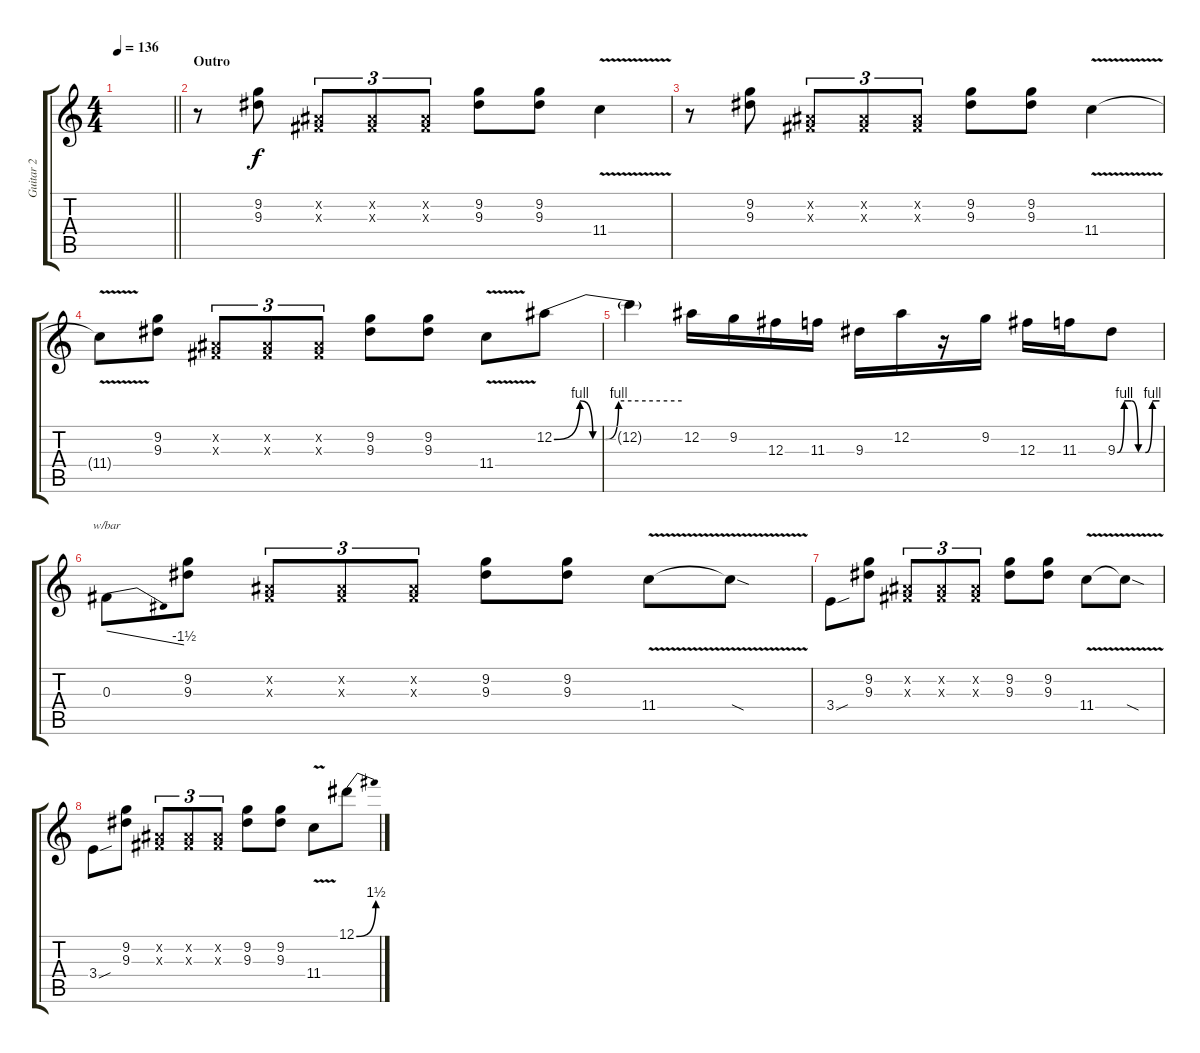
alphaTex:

\track ("Guitar 2" "Guitar 2") {instrument overdrivenguitar}
\staff {score tabs}
\tuning (Eb4 Bb3 Gb3 Db3 Ab2 Eb2) {hide}
\ts (4 4)
\tempo 136
\clef g2
\barLineRight lightlight
\ks c
|
\section ("" "Outro")
r.8 (9.2 9.3).8 (0.2{x} 0.3{x}).8{tu (3 2)} (0.2{x} 0.3{x}).8{tu (3 2)} (0.2{x} 0.3{x}).8{tu (3 2)} (9.2 9.3).8 (9.2 9.3).8 11.4{v}.4 |
r.8 (9.2 9.3).8 (0.2{x} 0.3{x}).8{tu (3 2)} (0.2{x} 0.3{x}).8{tu (3 2)} (0.2{x} 0.3{x}).8{tu (3 2)} (9.2 9.3).8 (9.2 9.3).8 11.4{v}.4 |
11.4{t}.8 (9.2 9.3).8 (0.2{x} 0.3{x}).8{tu (3 2)} (0.2{x} 0.3{x}).8{tu (3 2)} (0.2{x} 0.3{x}).8{tu (3 2)} (9.2 9.3).8 (9.2 9.3).8 11.4{v}.8 12.2{be (custom 0 0 20 4 30 0 40 0 50 4 60 4)}.8 |
12.2{be (hold 0 4 60 4) t}.4 12.2.16 9.2.16 12.3.16 11.3.16 9.3.16 12.2.16 r.16 9.2.16 12.3.16 11.3.16 9.3{be (custom 0 0 10 4 20 4 30 0 40 0 50 4 60 4)}.8 |
0.3.8{tbe (dive default 0 0 60 -6)} (9.2 9.3).8 (0.2{x} 0.3{x}).8{tu (3 2)} (0.2{x} 0.3{x}).8{tu (3 2)} (0.2{x} 0.3{x}).8{tu (3 2)} (9.2 9.3).8 (9.2 9.3).8 11.4{v}.8 11.4{sod t}.8 |
3.4{sou}.8 (9.2 9.3).8 (0.2{x} 0.3{x}).8{tu (3 2)} (0.2{x} 0.3{x}).8{tu (3 2)} (0.2{x} 0.3{x}).8{tu (3 2)} (9.2 9.3).8 (9.2 9.3).8 11.4{v}.8 11.4{sod t}.8 |
3.4{sou}.8 (9.2 9.3).8 (0.2{x} 0.3{x}).8{tu (3 2)} (0.2{x} 0.3{x}).8{tu (3 2)} (0.2{x} 0.3{x}).8{tu (3 2)} (9.2 9.3).8 (9.2 9.3).8 11.4{v}.8 12.1{be (bend 0 0 60 6)}.8
